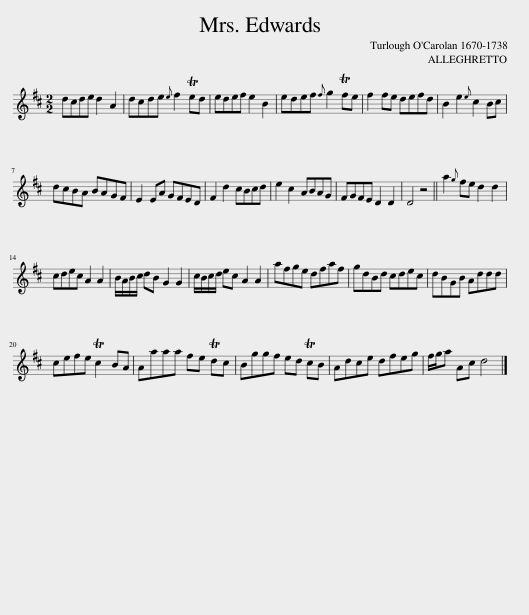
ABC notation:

X:1
L:1/8
M:2/2
I:linebreak $
K:D
V:1 treble
V:1
 dcde d2 A2 | dcde{e} f2 Ted | edef e2 B2 | edef{f} g2 Tfe | f2 fe defd | %5
 B2 e2{e} c2 Bc |$ dcBA BAGF | E2 EA GFED | F2 d2 cBcd | e2 c2 ABAG | %10
 FGFE D2 D2 | D4 z4 || a2{g} fe d2 d2 |$ cdec A2 A2 | B/A/B/c/ dB G2 G2 | %15
 c/B/c/d/ ec A2 A2 | afge dfaf | gdBd cdec | dBGB Addd |$ cefe Tc2 BA | %20
 Aaaa fe Tdc | Bggf ed TcB | Adce dfeg | f/g/a Ac d4 |] %24
